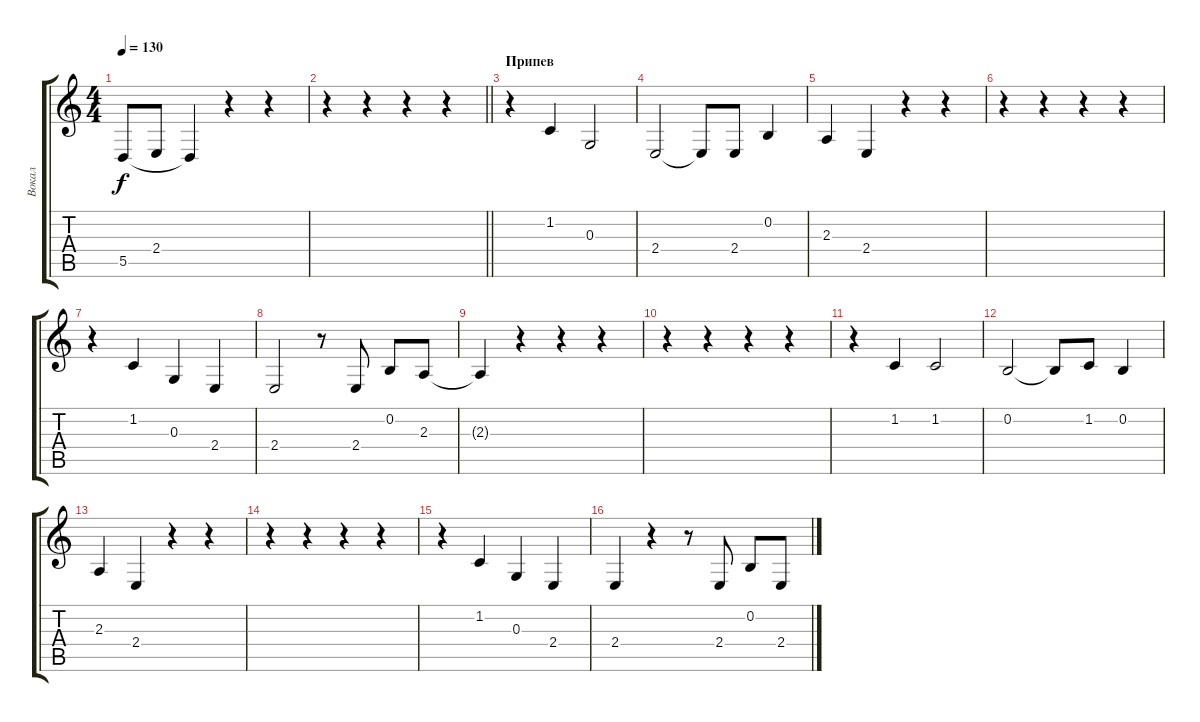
\track ("Вокал" "Вокал") {instrument baritonesax}
\staff {score tabs}
\tuning (E4 B3 G3 D3 A2 E2) {hide}
\ts (4 4)
\tempo 130
\clef g2
\ks c
5.5.8{dy f} 2.4.8 5.5{t}.4 r.4 r.4 |
\barLineRight lightlight
r.4 r.4 r.4 r.4 |
\section ("" "Припев")
r.4 1.2.4 0.3.2 |
2.4.2 2.4{t}.8 2.4.8 0.2.4 |
2.3.4 2.4.4 r.4 r.4 |
r.4 r.4 r.4 r.4 |
r.4 1.2.4 0.3.4 2.4.4 |
2.4.2 r.8 2.4.8 0.2.8 2.3.8 |
2.3{t}.4 r.4 r.4 r.4 |
r.4 r.4 r.4 r.4 |
r.4 1.2.4 1.2.2 |
0.2.2 0.2{t}.8 1.2.8 0.2.4 |
2.3.4 2.4.4 r.4 r.4 |
r.4 r.4 r.4 r.4 |
r.4 1.2.4 0.3.4 2.4.4 |
2.4.4 r.4 r.8 2.4.8 0.2.8 2.4.8
